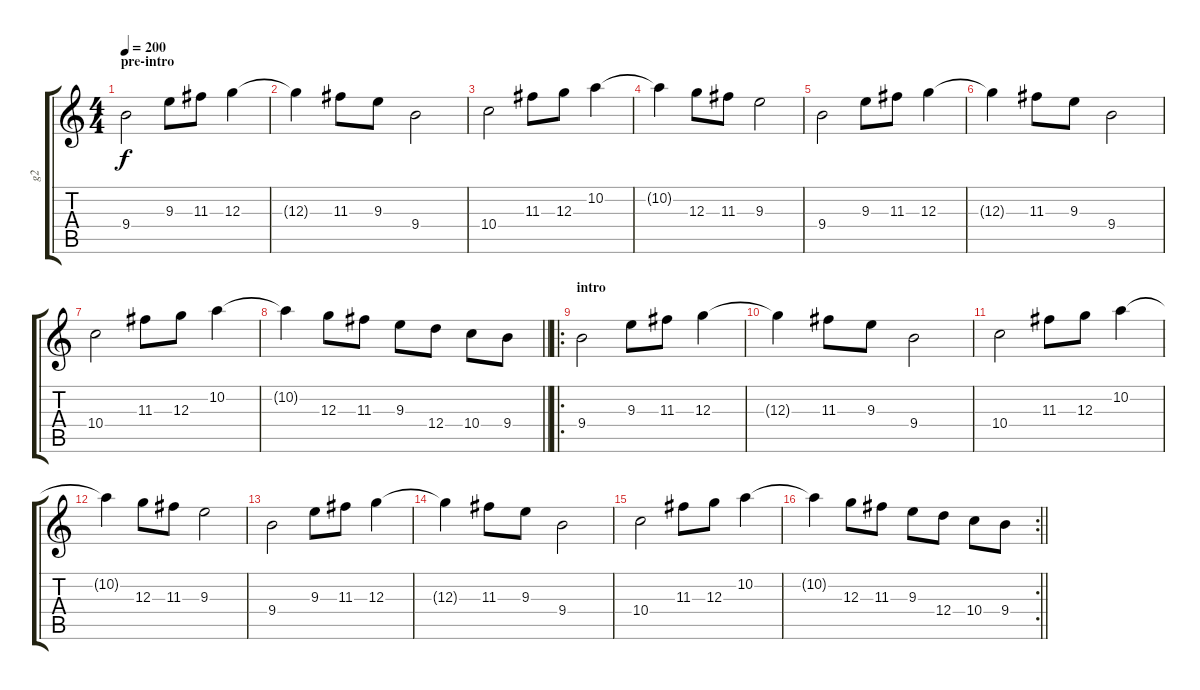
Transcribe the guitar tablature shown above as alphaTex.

\track ("g2" "g2") {instrument distortionguitar}
\staff {score tabs}
\tuning (E4 B3 G3 D3 A2 E2) {hide}
\ts (4 4)
\section ("" "pre-intro")
\tempo 200
\clef g2
\ks c
9.4.2{dy f instrument acousticguitarsteel} 9.3.8 11.3.8 12.3.4 |
12.3{t}.4 11.3.8 9.3.8 9.4.2 |
10.4.2 11.3.8 12.3.8 10.2.4 |
10.2{t}.4 12.3.8 11.3.8 9.3.2 |
9.4.2 9.3.8 11.3.8 12.3.4 |
12.3{t}.4 11.3.8 9.3.8 9.4.2 |
10.4.2 11.3.8 12.3.8 10.2.4 |
\barLineRight lightlight
10.2{t}.4 12.3.8 11.3.8 9.3.8 12.4.8 10.4.8 9.4.8 |
\ro
\section ("" "intro")
9.4.2{instrument distortionguitar} 9.3.8 11.3.8 12.3.4 |
12.3{t}.4 11.3.8 9.3.8 9.4.2 |
10.4.2 11.3.8 12.3.8 10.2.4 |
10.2{t}.4 12.3.8 11.3.8 9.3.2 |
9.4.2 9.3.8 11.3.8 12.3.4 |
12.3{t}.4 11.3.8 9.3.8 9.4.2 |
10.4.2 11.3.8 12.3.8 10.2.4 |
\rc 2
\barLineRight lightlight
10.2{t}.4 12.3.8 11.3.8 9.3.8 12.4.8 10.4.8 9.4.8
